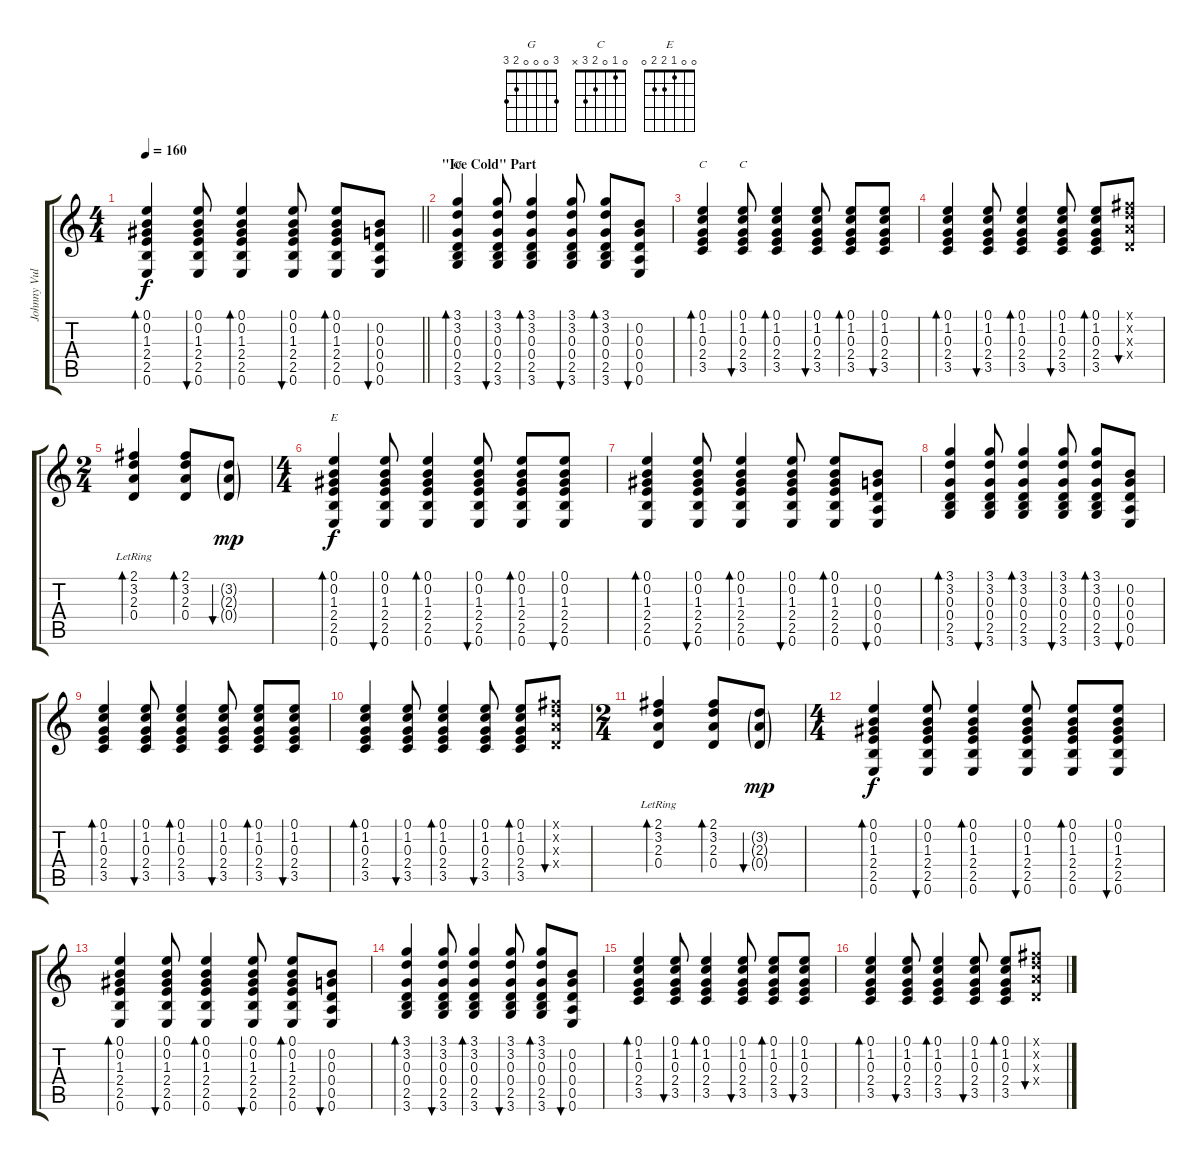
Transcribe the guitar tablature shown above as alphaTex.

\track ("Johnny Vulture (Steel Guitar)" "Johnny Vul") {instrument acousticguitarsteel}
\staff {score tabs}
\tuning (E4 B3 G3 D3 A2 E2) {hide}
\chord ("G" 3 0 0 0 2 3)
\chord ("C" x 1 0 2 3 x)
\chord ("C" 0 1 0 2 3 x)
\chord ("E" 0 0 1 2 2 0)
\ts (4 4)
\tempo 160
\clef g2
\barLineRight lightlight
\ks c
(0.1 0.2 1.3 2.4 2.5 0.6).4{bd 60 dy f} (0.1 0.2 1.3 2.4 2.5 0.6).8{bu 60} (0.1 0.2 1.3 2.4 2.5 0.6).4{bd 60} (0.1 0.2 1.3 2.4 2.5 0.6).8{bu 60} (0.1 0.2 1.3 2.4 2.5 0.6).8{bd 60} (0.2 0.3 0.4 0.5 0.6).8{bu 60} |
\section ("" "\"Ice Cold\" Part")
(3.1 3.2 0.3 0.4 2.5 3.6).4{bd 60 ch "G"} (3.1 3.2 0.3 0.4 2.5 3.6).8{bu 60} (3.1 3.2 0.3 0.4 2.5 3.6).4{bd 60} (3.1 3.2 0.3 0.4 2.5 3.6).8{bu 60} (3.1 3.2 0.3 0.4 2.5 3.6).8{bd 60} (0.2 0.3 0.4 0.5 0.6).8{bu 60} |
(0.1 1.2 0.3 2.4 3.5).4{bd 60 ch "C"} (0.1 1.2 0.3 2.4 3.5).8{bu 60 ch "C"} (0.1 1.2 0.3 2.4 3.5).4{bd 60} (0.1 1.2 0.3 2.4 3.5).8{bu 60} (0.1 1.2 0.3 2.4 3.5).8{bd 60} (0.1 1.2 0.3 2.4 3.5).8{bu 60} |
(0.1 1.2 0.3 2.4 3.5).4{bd 60} (0.1 1.2 0.3 2.4 3.5).8{bu 60} (0.1 1.2 0.3 2.4 3.5).4{bd 60} (0.1 1.2 0.3 2.4 3.5).8{bu 60} (0.1 1.2 0.3 2.4 3.5).8{bd 30} (2.1{x} 3.2{x} 2.3{x} 0.4{x}).8{bu 60} |
\ts (2 4)
(2.1{lr} 3.2{lr} 2.3{lr} 0.4{lr}).4{bd 60} (2.1 3.2 2.3 0.4).8{bd 60} (3.2{g} 2.3{g} 0.4{g}).8{bu 60 dy mp} |
\ts (4 4)
(0.1 0.2 1.3 2.4 2.5 0.6).4{bd 60 ch "E" dy f} (0.1 0.2 1.3 2.4 2.5 0.6).8{bu 30} (0.1 0.2 1.3 2.4 2.5 0.6).4{bd 30} (0.1 0.2 1.3 2.4 2.5 0.6).8{bu 30} (0.1 0.2 1.3 2.4 2.5 0.6).8{bd 60} (0.1 0.2 1.3 2.4 2.5 0.6).8{bu 60} |
(0.1 0.2 1.3 2.4 2.5 0.6).4{bd 60} (0.1 0.2 1.3 2.4 2.5 0.6).8{bu 60} (0.1 0.2 1.3 2.4 2.5 0.6).4{bd 60} (0.1 0.2 1.3 2.4 2.5 0.6).8{bu 60} (0.1 0.2 1.3 2.4 2.5 0.6).8{bd 60} (0.2 0.3 0.4 0.5 0.6).8{bu 60} |
(3.1 3.2 0.3 0.4 2.5 3.6).4{bd 60} (3.1 3.2 0.3 0.4 2.5 3.6).8{bu 60} (3.1 3.2 0.3 0.4 2.5 3.6).4{bd 60} (3.1 3.2 0.3 0.4 2.5 3.6).8{bu 60} (3.1 3.2 0.3 0.4 2.5 3.6).8{bd 60} (0.2 0.3 0.4 0.5 0.6).8{bu 60} |
(0.1 1.2 0.3 2.4 3.5).4{bd 60} (0.1 1.2 0.3 2.4 3.5).8{bu 60} (0.1 1.2 0.3 2.4 3.5).4{bd 60} (0.1 1.2 0.3 2.4 3.5).8{bu 60} (0.1 1.2 0.3 2.4 3.5).8{bd 60} (0.1 1.2 0.3 2.4 3.5).8{bu 60} |
(0.1 1.2 0.3 2.4 3.5).4{bd 60} (0.1 1.2 0.3 2.4 3.5).8{bu 60} (0.1 1.2 0.3 2.4 3.5).4{bd 60} (0.1 1.2 0.3 2.4 3.5).8{bu 60} (0.1 1.2 0.3 2.4 3.5).8{bd 30} (2.1{x} 3.2{x} 2.3{x} 0.4{x}).8{bu 60} |
\ts (2 4)
(2.1{lr} 3.2{lr} 2.3{lr} 0.4{lr}).4{bd 60} (2.1 3.2 2.3 0.4).8{bd 60} (3.2{g} 2.3{g} 0.4{g}).8{bu 60 dy mp} |
\ts (4 4)
(0.1 0.2 1.3 2.4 2.5 0.6).4{bd 60 dy f} (0.1 0.2 1.3 2.4 2.5 0.6).8{bu 30} (0.1 0.2 1.3 2.4 2.5 0.6).4{bd 30} (0.1 0.2 1.3 2.4 2.5 0.6).8{bu 30} (0.1 0.2 1.3 2.4 2.5 0.6).8{bd 60} (0.1 0.2 1.3 2.4 2.5 0.6).8{bu 60} |
(0.1 0.2 1.3 2.4 2.5 0.6).4{bd 60} (0.1 0.2 1.3 2.4 2.5 0.6).8{bu 60} (0.1 0.2 1.3 2.4 2.5 0.6).4{bd 60} (0.1 0.2 1.3 2.4 2.5 0.6).8{bu 60} (0.1 0.2 1.3 2.4 2.5 0.6).8{bd 60} (0.2 0.3 0.4 0.5 0.6).8{bu 60} |
(3.1 3.2 0.3 0.4 2.5 3.6).4{bd 60} (3.1 3.2 0.3 0.4 2.5 3.6).8{bu 60} (3.1 3.2 0.3 0.4 2.5 3.6).4{bd 60} (3.1 3.2 0.3 0.4 2.5 3.6).8{bu 60} (3.1 3.2 0.3 0.4 2.5 3.6).8{bd 60} (0.2 0.3 0.4 0.5 0.6).8{bu 60} |
(0.1 1.2 0.3 2.4 3.5).4{bd 60} (0.1 1.2 0.3 2.4 3.5).8{bu 60} (0.1 1.2 0.3 2.4 3.5).4{bd 60} (0.1 1.2 0.3 2.4 3.5).8{bu 60} (0.1 1.2 0.3 2.4 3.5).8{bd 60} (0.1 1.2 0.3 2.4 3.5).8{bu 60} |
(0.1 1.2 0.3 2.4 3.5).4{bd 60} (0.1 1.2 0.3 2.4 3.5).8{bu 60} (0.1 1.2 0.3 2.4 3.5).4{bd 60} (0.1 1.2 0.3 2.4 3.5).8{bu 60} (0.1 1.2 0.3 2.4 3.5).8{bd 30} (2.1{x} 3.2{x} 2.3{x} 0.4{x}).8{bu 60}
